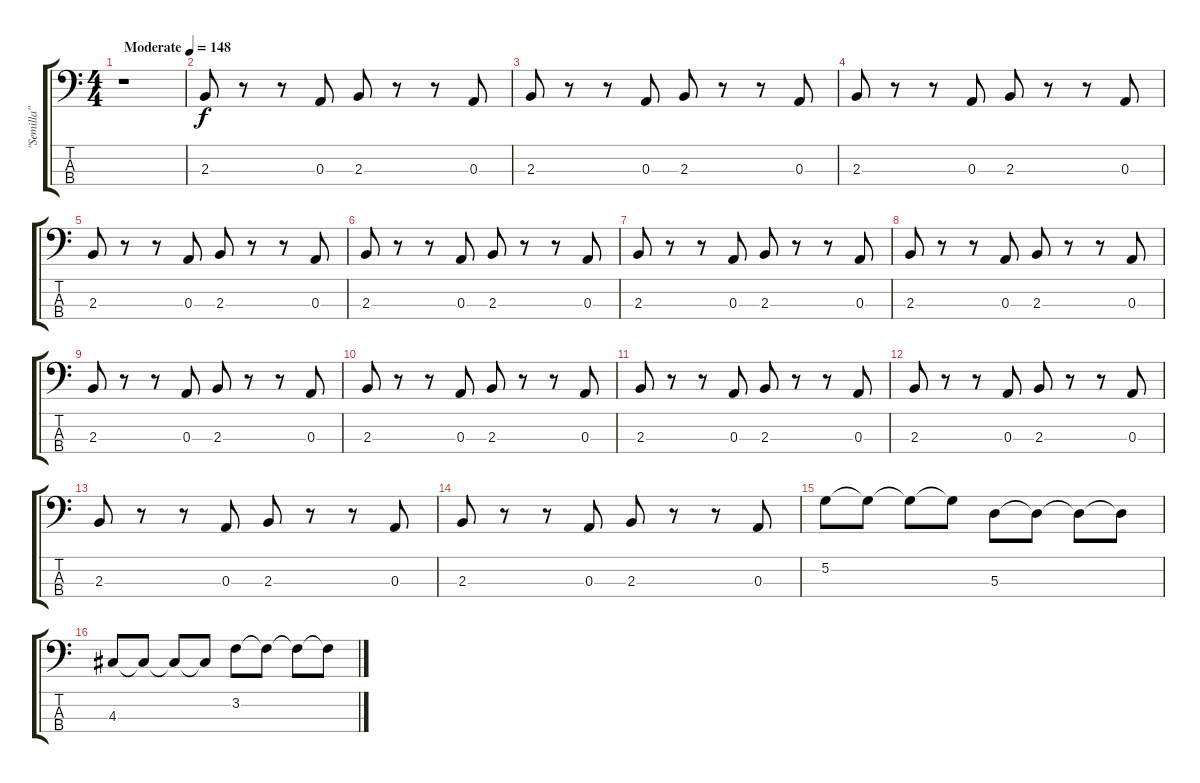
\track ("\"Semilla\" Bucciarelli" "\"Semilla\" ") {instrument electricbassfinger}
\staff {score tabs}
\tuning (G2 D2 A1 E1) {hide}
\ts (4 4)
\tempo (148 "Moderate")
\clef f4
\ks c
r.1{dy f instrument electricbassfinger} |
2.3.8{volume 0} r.8 r.8 0.3.8 2.3.8 r.8 r.8 0.3.8{volume 12} |
2.3.8 r.8 r.8 0.3.8 2.3.8 r.8 r.8 0.3.8 |
2.3.8 r.8 r.8 0.3.8 2.3.8 r.8 r.8 0.3.8 |
2.3.8 r.8 r.8 0.3.8 2.3.8 r.8 r.8 0.3.8 |
2.3.8 r.8 r.8 0.3.8 2.3.8 r.8 r.8 0.3.8 |
2.3.8 r.8 r.8 0.3.8 2.3.8 r.8 r.8 0.3.8 |
2.3.8 r.8 r.8 0.3.8 2.3.8 r.8 r.8 0.3.8 |
2.3.8 r.8 r.8 0.3.8 2.3.8 r.8 r.8 0.3.8 |
2.3.8 r.8 r.8 0.3.8 2.3.8 r.8 r.8 0.3.8 |
2.3.8 r.8 r.8 0.3.8 2.3.8 r.8 r.8 0.3.8 |
2.3.8 r.8 r.8 0.3.8 2.3.8 r.8 r.8 0.3.8 |
2.3.8 r.8 r.8 0.3.8 2.3.8 r.8 r.8 0.3.8 |
2.3.8 r.8 r.8 0.3.8 2.3.8 r.8 r.8 0.3.8 |
5.2.8 5.2{t}.8 5.2{t}.8 5.2{t}.8 5.3.8 5.3{t}.8 5.3{t}.8 5.3{t}.8 |
4.3.8 4.3{t}.8 4.3{t}.8 4.3{t}.8 3.2.8 3.2{t}.8 3.2{t}.8 3.2{t}.8
